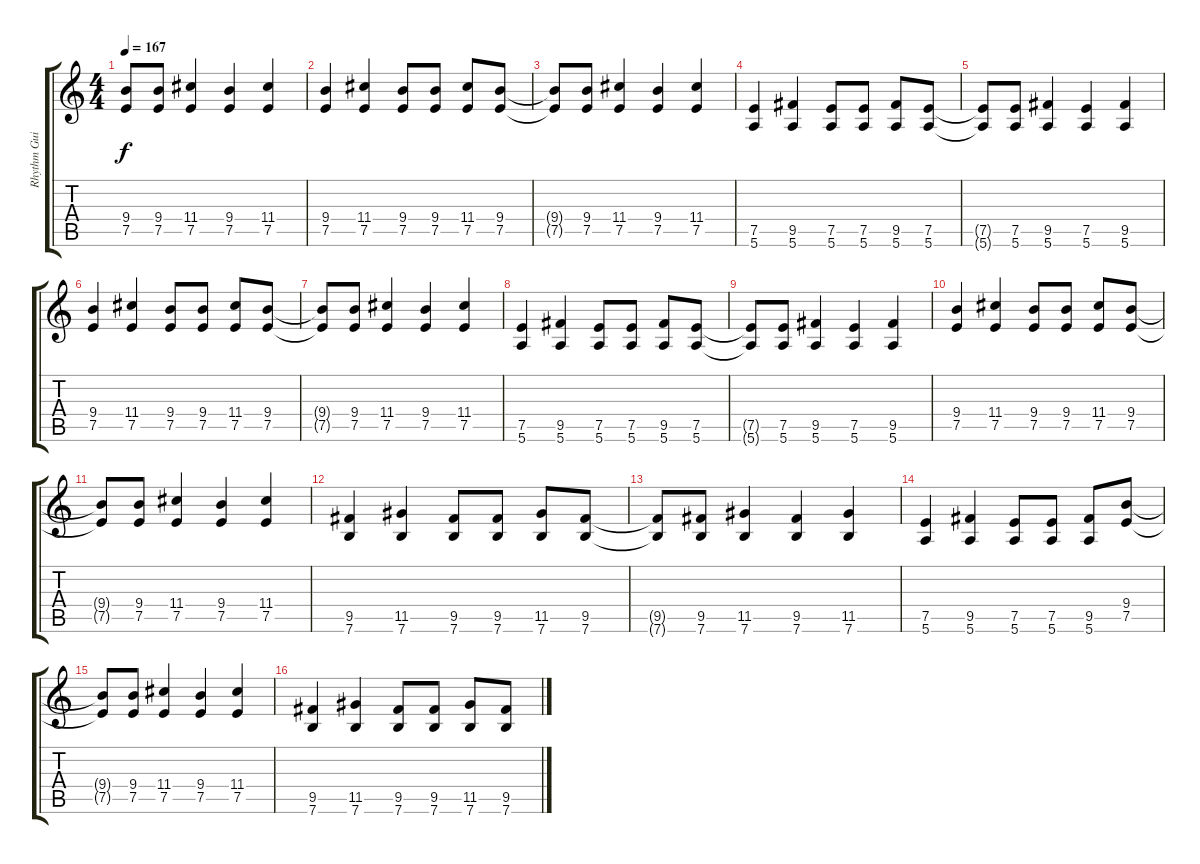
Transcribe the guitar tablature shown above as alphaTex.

\track ("Rhythm Guitar 1" "Rhythm Gui") {instrument overdrivenguitar}
\staff {score tabs}
\tuning (E4 B3 G3 D3 A2 E2) {hide}
\ts (4 4)
\tempo 167
\clef g2
\ks c
(9.4{t} 7.5{t}).8{dy f} (9.4 7.5).8 (11.4 7.5).4 (9.4 7.5).4 (11.4 7.5).4 |
(9.4 7.5).4 (11.4 7.5).4 (9.4 7.5).8 (9.4 7.5).8 (11.4 7.5).8 (9.4 7.5).8 |
(9.4{t} 7.5{t}).8 (9.4 7.5).8 (11.4 7.5).4 (9.4 7.5).4 (11.4 7.5).4 |
(7.5 5.6).4 (9.5 5.6).4 (7.5 5.6).8 (7.5 5.6).8 (9.5 5.6).8 (7.5 5.6).8 |
(7.5{t} 5.6{t}).8 (7.5 5.6).8 (9.5 5.6).4 (7.5 5.6).4 (9.5 5.6).4 |
(9.4 7.5).4 (11.4 7.5).4 (9.4 7.5).8 (9.4 7.5).8 (11.4 7.5).8 (9.4 7.5).8 |
(9.4{t} 7.5{t}).8 (9.4 7.5).8 (11.4 7.5).4 (9.4 7.5).4 (11.4 7.5).4 |
(7.5 5.6).4 (9.5 5.6).4 (7.5 5.6).8 (7.5 5.6).8 (9.5 5.6).8 (7.5 5.6).8 |
(7.5{t} 5.6{t}).8 (7.5 5.6).8 (9.5 5.6).4 (7.5 5.6).4 (9.5 5.6).4 |
(9.4 7.5).4 (11.4 7.5).4 (9.4 7.5).8 (9.4 7.5).8 (11.4 7.5).8 (9.4 7.5).8 |
(9.4{t} 7.5{t}).8 (9.4 7.5).8 (11.4 7.5).4 (9.4 7.5).4 (11.4 7.5).4 |
(9.5 7.6).4 (11.5 7.6).4 (9.5 7.6).8 (9.5 7.6).8 (11.5 7.6).8 (9.5 7.6).8 |
(9.5{t} 7.6{t}).8 (9.5 7.6).8 (11.5 7.6).4 (9.5 7.6).4 (11.5 7.6).4 |
(7.5 5.6).4 (9.5 5.6).4 (7.5 5.6).8 (7.5 5.6).8 (9.5 5.6).8 (9.4 7.5).8 |
(9.4{t} 7.5{t}).8 (9.4 7.5).8 (11.4 7.5).4 (9.4 7.5).4 (11.4 7.5).4 |
(9.5 7.6).4 (11.5 7.6).4 (9.5 7.6).8 (9.5 7.6).8 (11.5 7.6).8 (9.5 7.6).8
